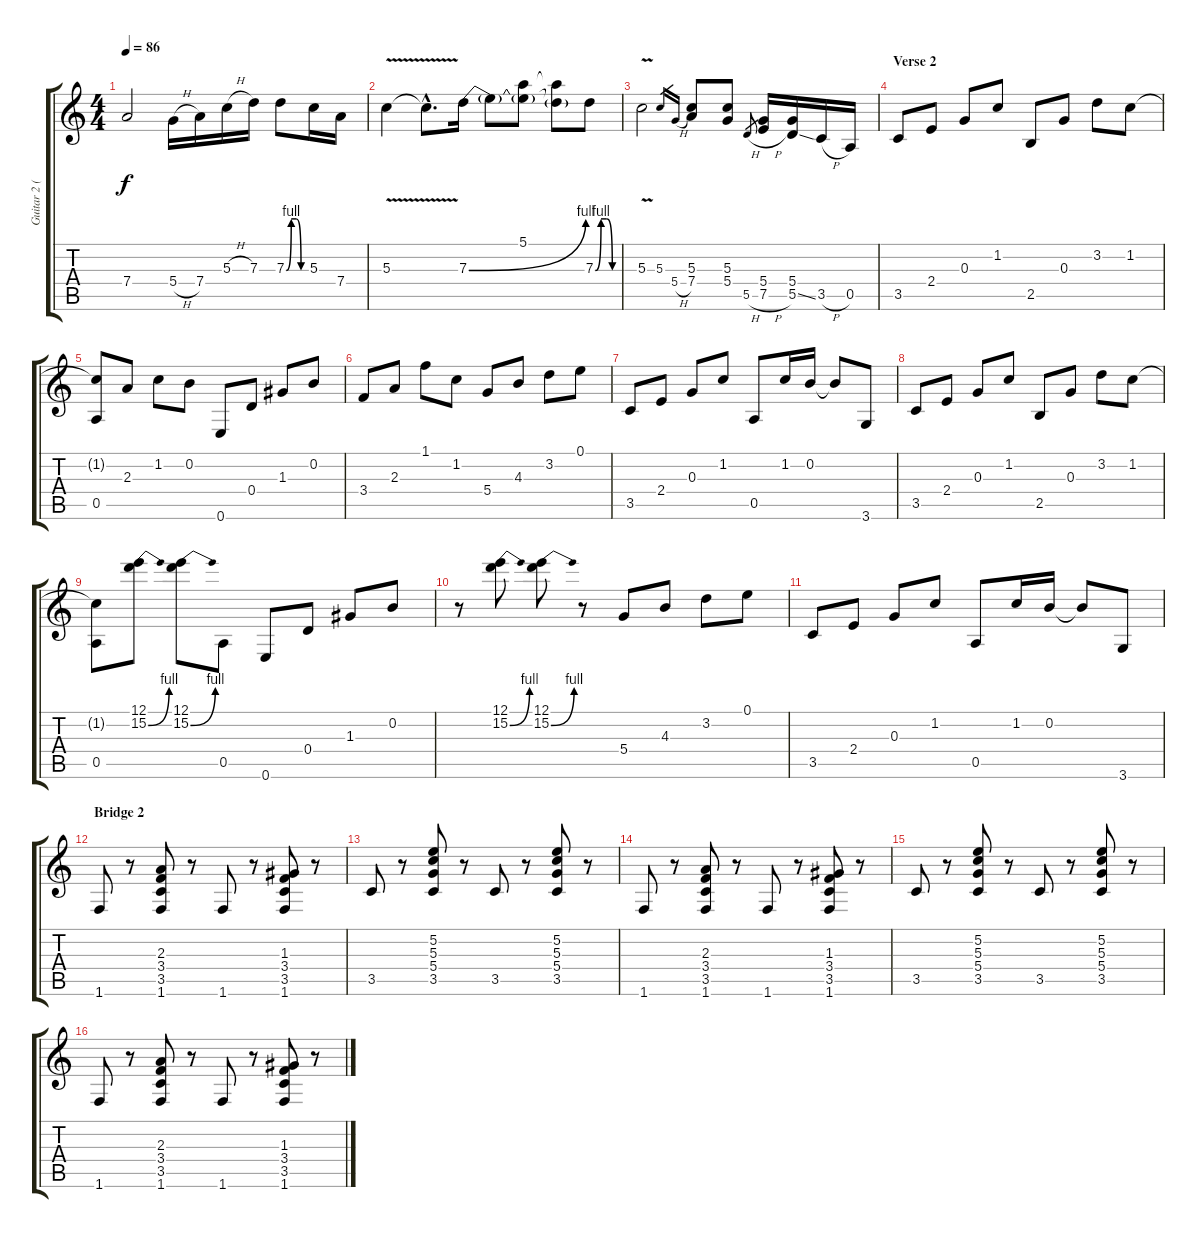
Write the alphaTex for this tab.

\track ("Guitar 2 (Gem)" "Guitar 2 (") {instrument overdrivenguitar}
\staff {score tabs}
\tuning (E4 B3 G3 D3 A2 E2) {hide}
\ts (4 4)
\tempo 86
\clef g2
\ks c
7.4.2{dy f} 5.4{h}.16{volume 16} 7.4.16 5.3{h}.16 7.3.16 7.3{be (custom 0 0 15 4 30 4 45 0 60 0)}.8 5.3.16 7.4.16 |
5.3{v}.4{volume 16} 5.3{hac t}.8{d} 7.3{be (bend 0 0 60 4)}.16 7.3{t}.8 (5.1 7.3{t}).8 (5.1{t} 7.3{t}).8 7.3{be (custom 0 0 15 4 30 4 45 0 60 0)}.8 |
5.3{v}.2{volume 16} 5.3.16{gr} 5.4{h}.16{gr} (5.3 7.4).8 (5.3 5.4).8 5.5{h}.8{gr} (5.4 7.5{h}).16 (5.4 5.5{ss}).16 3.5{h}.16 0.5.16 |
\section ("" "Verse 2")
3.5.8{volume 14} 2.4.8 0.3.8 1.2.8 2.5.8 0.3.8 3.2.8 1.2.8 |
(1.2{t} 0.5).8 2.3.8 1.2.8 0.2.8 0.6.8 0.4.8 1.3.8 0.2.8 |
3.4.8 2.3.8 1.1.8 1.2.8 5.4.8 4.3.8 3.2.8 0.1.8 |
3.5.8 2.4.8 0.3.8 1.2.8 0.5.8 1.2.16 0.2.16 0.2{t}.8 3.6.8 |
3.5.8 2.4.8 0.3.8 1.2.8 2.5.8 0.3.8 3.2.8 1.2.8 |
(1.2{t} 0.5).8 (12.1 15.2{be (bend 0 0 60 4)}).8 (12.1 15.2{be (bend 0 0 60 4)}).8 0.5.8 0.6.8 0.4.8 1.3.8 0.2.8 |
r.8 (12.1 15.2{be (bend 0 0 60 4)}).8 (12.1 15.2{be (bend 0 0 60 4)}).8 r.8 5.4.8 4.3.8 3.2.8 0.1.8 |
3.5.8 2.4.8 0.3.8 1.2.8 0.5.8 1.2.16 0.2.16 0.2{t}.8 3.6.8 |
\section ("" "Bridge 2")
1.6.8 r.8 (2.3 3.4 3.5 1.6).8 r.8 1.6.8 r.8 (1.3 3.4 3.5 1.6).8 r.8 |
3.5.8 r.8 (5.2 5.3 5.4 3.5).8 r.8 3.5.8 r.8 (5.2 5.3 5.4 3.5).8 r.8 |
1.6.8 r.8 (2.3 3.4 3.5 1.6).8 r.8 1.6.8 r.8 (1.3 3.4 3.5 1.6).8 r.8 |
3.5.8 r.8 (5.2 5.3 5.4 3.5).8 r.8 3.5.8 r.8 (5.2 5.3 5.4 3.5).8 r.8 |
1.6.8 r.8 (2.3 3.4 3.5 1.6).8 r.8 1.6.8 r.8 (1.3 3.4 3.5 1.6).8 r.8
